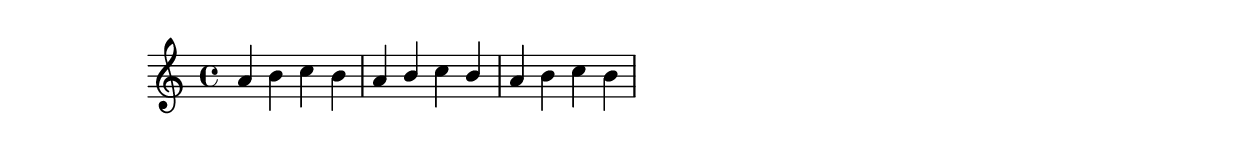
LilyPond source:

%% Do not edit this file; it is auto-generated from LSR http://lsr.dsi.unimi.it
%% This file is in the public domain.
\version "2.11.38"

\header {
  lsrtags = "editorial-and-educational-use"

  texidoc = "
The default direction of stems on the center line of the staff is set
by the @code{Stem} property @code{neutral-direction}.

"
  doctitle = "Default direction of stems on the center line of the staff"
} % begin verbatim
\relative c'' {
  a b c b
  \override Stem #'neutral-direction = #up
  a b c b
  \override Stem #'neutral-direction = #down
  a b c b
}
